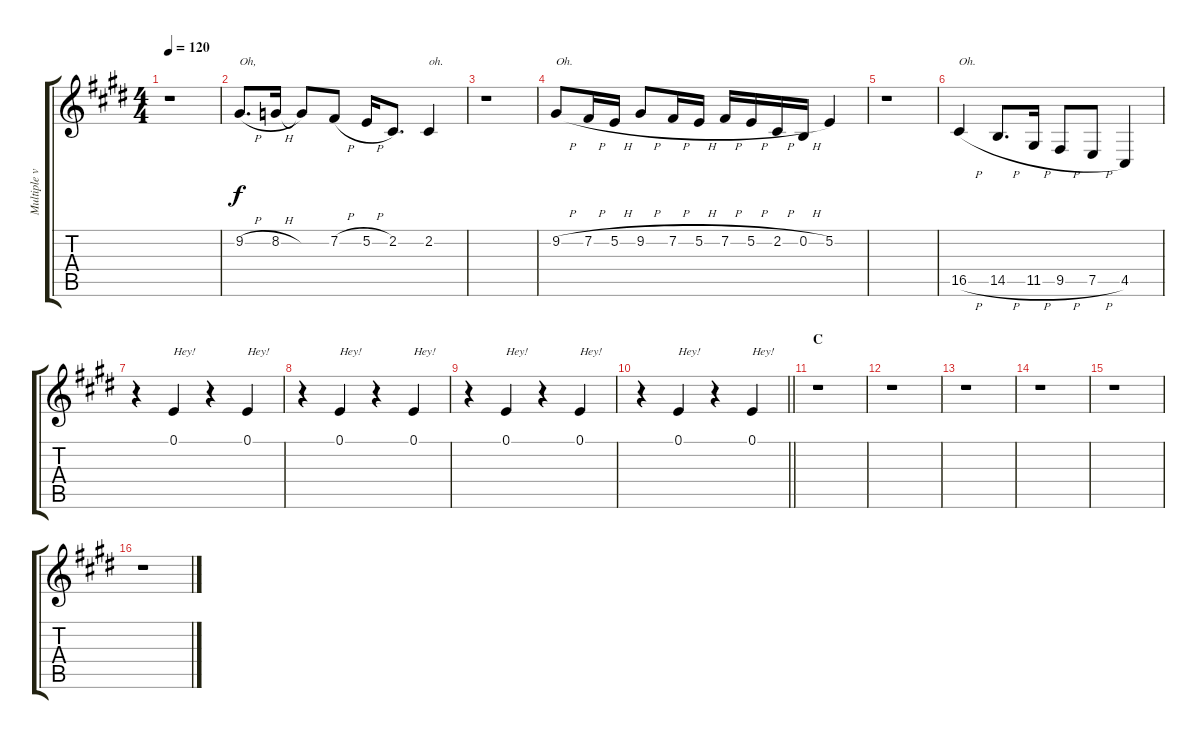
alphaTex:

\track ("Multiple voices" "Multiple v") {instrument choiraahs}
\staff {score tabs}
\tuning (E4 B3 G3 D3 A2 E2) {hide}
\ts (4 4)
\tempo 120
\clef g2
\ks e
r.1{dy f} |
9.2{h}.8{d txt "Oh,"} 8.2{h}.16 8.2{t}.8 7.2{h}.8 5.2{h}.16 2.2.8{d} 2.2.4{txt "oh."} |
r.1 |
9.2{h}.8{txt "Oh."} 7.2{h}.16 5.2{h}.16 9.2{h}.8 7.2{h}.16 5.2{h}.16 7.2{h}.16 5.2{h}.16 2.2{h}.16 0.2{h}.16 5.2.4 |
r.1 |
16.5{h}.4{txt "Oh."} 14.5{h}.8{d} 11.5{h}.16 9.5{h}.8 7.5{h}.8 4.5.4 |
r.4 0.1.4{txt "Hey!"} r.4 0.1.4{txt "Hey!"} |
r.4 0.1.4{txt "Hey!"} r.4 0.1.4{txt "Hey!"} |
r.4 0.1.4{txt "Hey!"} r.4 0.1.4{txt "Hey!"} |
\barLineRight lightlight
r.4 0.1.4{txt "Hey!"} r.4 0.1.4{txt "Hey!"} |
\section ("" "C")
r.1 |
r.1 |
r.1 |
r.1 |
r.1 |
r.1
